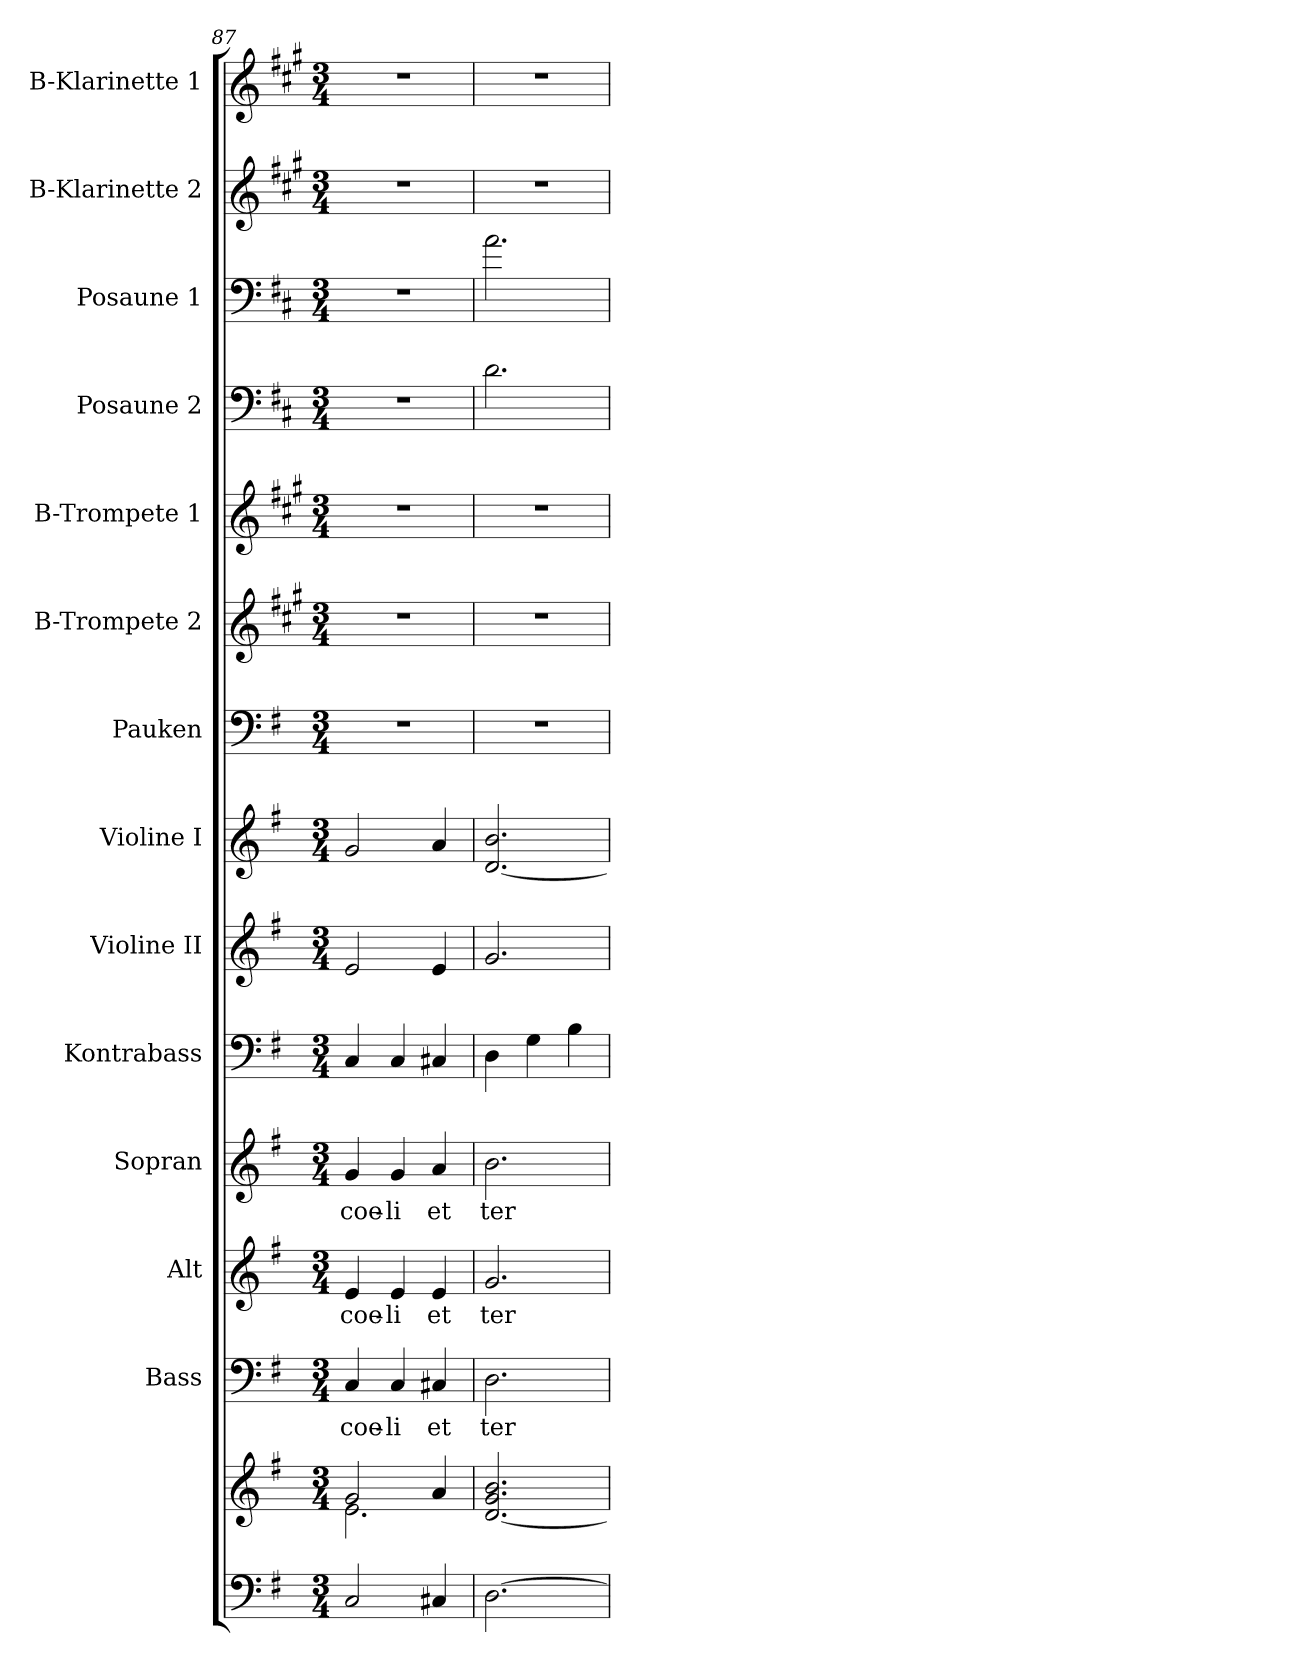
**kern	**kern	**kern	**text	**kern	**text	**kern	**text	**kern	**kern	**kern	**kern	**kern	**kern	**kern	**kern	**kern	**kern
*part14	*part14	*part13	*part13	*part12	*part12	*part11	*part11	*part10	*part9	*part8	*part7	*part6	*part5	*part4	*part3	*part2	*part1
*staff15	*staff14	*staff13	*staff13	*staff12	*staff12	*staff11	*staff11	*staff10	*staff9	*staff8	*staff7	*staff6	*staff5	*staff4	*staff3	*staff2	*staff1
*	*	*I"Bass	*	*I"Alt	*	*I"Sopran	*	*I"Kontrabass	*I"Violine II	*I"Violine I	*I"Pauken	*I"B-Trompete 2	*I"B-Trompete 1	*I"Posaune 2	*I"Posaune 1	*I"B-Klarinette 2	*I"B-Klarinette 1
*	*	*I'B.	*	*I'A.	*	*I'S.	*	*I'Kb.	*I'Vl. II	*I'Vl. I	*I'Pk.	*I'B Trp. 2	*I'B Trp. 1	*I'Pos. 2	*I'Pos. 1	*I'B Kl. 2	*I'B Kl. 1
*clefF4	*clefG2	*clefF4	*	*clefG2	*	*clefG2	*	*clefF4	*clefG2	*clefG2	*clefF4	*clefG2	*clefG2	*clefF4	*clefF4	*clefG2	*clefG2
*	*	*	*	*	*	*	*	*ITrd7c12	*	*	*	*ITrd1c2	*ITrd1c2	*ITrd4c7	*ITrd4c7	*ITrd1c2	*ITrd1c2
*k[f#]	*k[f#]	*k[f#]	*	*k[f#]	*	*k[f#]	*	*k[f#]	*k[f#]	*k[f#]	*k[f#]	*k[f#]	*k[f#]	*k[f#]	*k[f#]	*k[f#]	*k[f#]
*G:	*G:	*G:	*	*G:	*	*G:	*	*G:	*G:	*G:	*G:	*G:	*G:	*G:	*G:	*G:	*G:
*M3/4	*M3/4	*M3/4	*	*M3/4	*	*M3/4	*	*M3/4	*M3/4	*M3/4	*M3/4	*M3/4	*M3/4	*M3/4	*M3/4	*M3/4	*M3/4
=87	=87	=87	=87	=87	=87	=87	=87	=87	=87	=87	=87	=87	=87	=87	=87	=87	=87
*	*^	*	*	*	*	*	*	*	*	*	*	*	*	*	*	*	*
!	!	!	!	!LO:LY:b	!	!LO:LY:b	!	!LO:LY:b	!	!	!	!	!	!	!	!	!	!
2C/	2g/	2.e\	4C/	coe-	4e/	coe-	4g/	coe-	4CC/	2e/	2g/	2.r	2.r	2.r	2.r	2.r	2.r	2.r
!	!	!	!	!LO:LY:b	!	!LO:LY:b	!	!LO:LY:b	!	!	!	!	!	!	!	!	!	!
.	.	.	4C/	-li	4e/	-li	4g/	-li	4CC/	.	.	.	.	.	.	.	.	.
!	!	!	!	!LO:LY:b	!	!LO:LY:b	!	!LO:LY:b	!	!	!	!	!	!	!	!	!	!
4C#X/	4a/	.	4C#X/	et	4e/	et	4a/	et	4CC#X/	4e/	4a/	.	.	.	.	.	.	.
*	*v	*v	*	*	*	*	*	*	*	*	*	*	*	*	*	*	*	*
=88	=88	=88	=88	=88	=88	=88	=88	=88	=88	=88	=88	=88	=88	=88	=88	=88	=88
!	!	!	!LO:LY:b	!	!LO:LY:b	!	!LO:LY:b	!	!	!	!	!	!	!	!	!	!
[2.D\	[2.d/ 2.g/ 2.b/	2.D\	ter-	2.g/	ter-	2.b\	ter-	4DD\	2.g/	[2.d/ 2.b/	2.r	2.r	2.r	2.G\	2.d\	2.r	2.r
.	.	.	.	.	.	.	.	4GG\	.	.	.	.	.	.	.	.	.
.	.	.	.	.	.	.	.	4BB\	.	.	.	.	.	.	.	.	.
=	=	=	=	=	=	=	=	=	=	=	=	=	=	=	=	=	=
*-	*-	*-	*-	*-	*-	*-	*-	*-	*-	*-	*-	*-	*-	*-	*-	*-	*-
